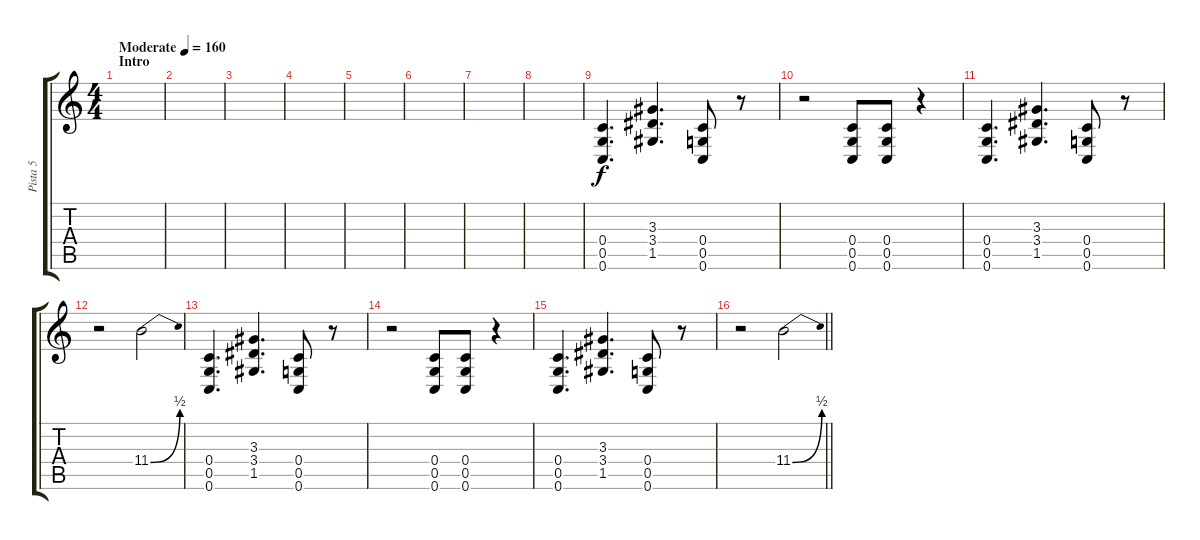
\track ("Pista 5" "Pista 5") {instrument distortionguitar}
\staff {score tabs}
\tuning (D4 A3 F3 C3 G2 C2) {hide}
\ts (4 4)
\section ("" "Intro")
\tempo (160 "Moderate")
\clef g2
\ks c
|
|
|
|
|
|
|
|
(0.4 0.5 0.6).4{d} (3.3 3.4 1.5).4{d} (0.4 0.5 0.6).8 r.8 |
r.2 (0.4 0.5 0.6).8 (0.4 0.5 0.6).8 r.4 |
(0.4 0.5 0.6).4{d} (3.3 3.4 1.5).4{d} (0.4 0.5 0.6).8 r.8 |
r.2 11.4{be (bend 0 0 60 2)}.2 |
(0.4 0.5 0.6).4{d} (3.3 3.4 1.5).4{d} (0.4 0.5 0.6).8 r.8 |
r.2 (0.4 0.5 0.6).8 (0.4 0.5 0.6).8 r.4 |
(0.4 0.5 0.6).4{d} (3.3 3.4 1.5).4{d} (0.4 0.5 0.6).8 r.8 |
\barLineRight lightlight
r.2 11.4{be (bend 0 0 60 2)}.2
